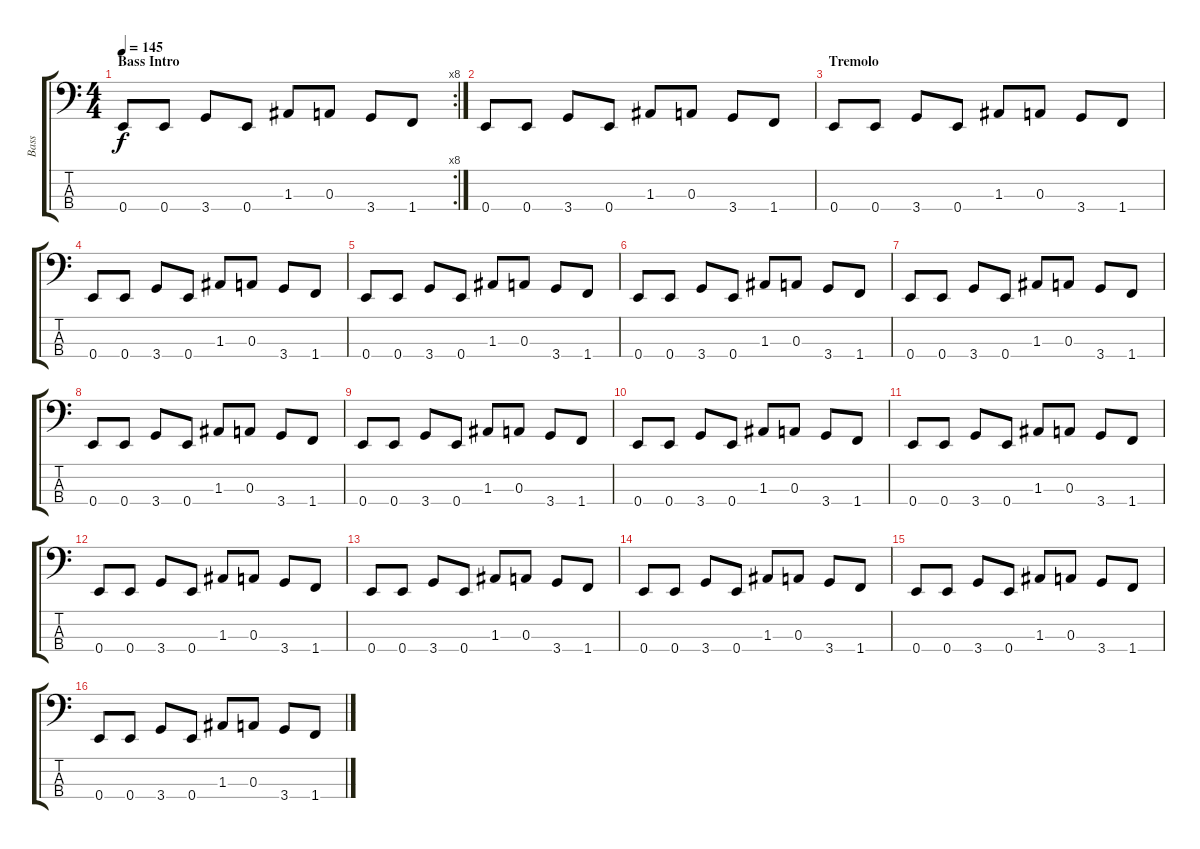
\track ("Bass" "Bass") {instrument electricbasspick}
\staff {score tabs}
\tuning (G2 D2 A1 E1) {hide}
\rc 8
\ts (4 4)
\section ("" "Bass Intro")
\tempo 145
\clef f4
\ks c
0.4.8{dy f instrument electricbasspick} 0.4.8 3.4.8 0.4.8 1.3.8 0.3.8 3.4.8 1.4.8 |
0.4.8 0.4.8 3.4.8 0.4.8 1.3.8 0.3.8 3.4.8 1.4.8 |
\section ("" "Tremolo")
0.4.8 0.4.8 3.4.8 0.4.8 1.3.8 0.3.8 3.4.8 1.4.8 |
0.4.8 0.4.8 3.4.8 0.4.8 1.3.8 0.3.8 3.4.8 1.4.8 |
0.4.8 0.4.8 3.4.8 0.4.8 1.3.8 0.3.8 3.4.8 1.4.8 |
0.4.8 0.4.8 3.4.8 0.4.8 1.3.8 0.3.8 3.4.8 1.4.8 |
0.4.8 0.4.8 3.4.8 0.4.8 1.3.8 0.3.8 3.4.8 1.4.8 |
0.4.8 0.4.8 3.4.8 0.4.8 1.3.8 0.3.8 3.4.8 1.4.8 |
0.4.8 0.4.8 3.4.8 0.4.8 1.3.8 0.3.8 3.4.8 1.4.8 |
0.4.8 0.4.8 3.4.8 0.4.8 1.3.8 0.3.8 3.4.8 1.4.8 |
0.4.8 0.4.8 3.4.8 0.4.8 1.3.8 0.3.8 3.4.8 1.4.8 |
0.4.8 0.4.8 3.4.8 0.4.8 1.3.8 0.3.8 3.4.8 1.4.8 |
0.4.8 0.4.8 3.4.8 0.4.8 1.3.8 0.3.8 3.4.8 1.4.8 |
0.4.8 0.4.8 3.4.8 0.4.8 1.3.8 0.3.8 3.4.8 1.4.8 |
0.4.8 0.4.8 3.4.8 0.4.8 1.3.8 0.3.8 3.4.8 1.4.8 |
0.4.8 0.4.8 3.4.8 0.4.8 1.3.8 0.3.8 3.4.8 1.4.8
